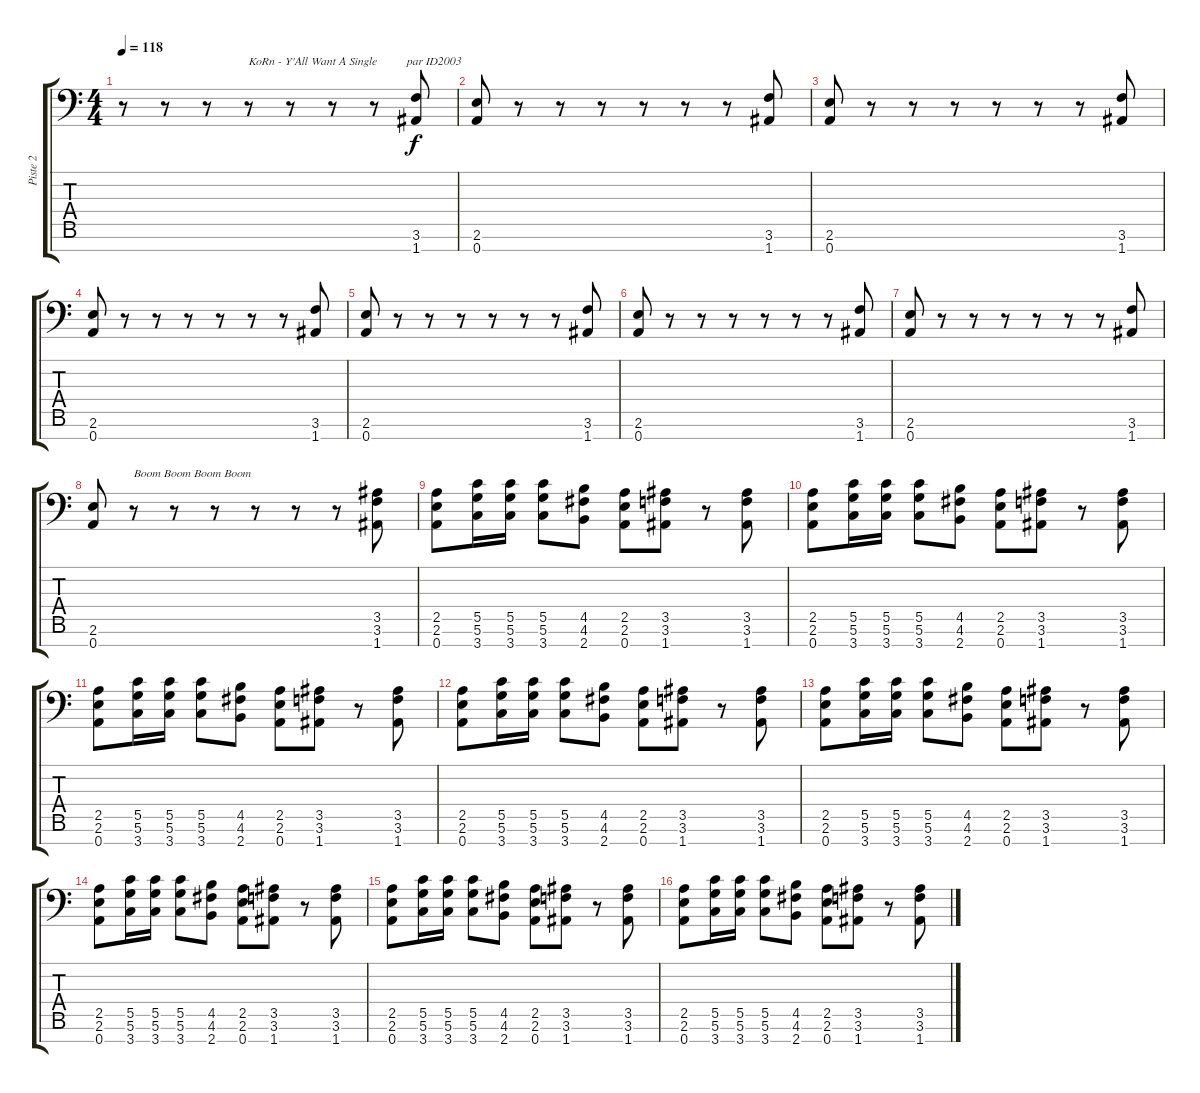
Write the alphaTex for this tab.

\track ("Piste 2" "Piste 2") {instrument overdrivenguitar}
\staff {score tabs}
\tuning (D4 A3 F3 C3 G2 D2 A1) {hide}
\ts (4 4)
\tempo 118
\clef f4
\ks c
r.8{dy f instrument overdrivenguitar} r.8 r.8 r.8{txt "KoRn - Y'All Want A Single          par ID2003"} r.8 r.8 r.8 (3.6 1.7).8 |
(2.6 0.7).8 r.8 r.8 r.8 r.8 r.8 r.8 (3.6 1.7).8 |
(2.6 0.7).8 r.8 r.8 r.8 r.8 r.8 r.8 (3.6 1.7).8 |
(2.6 0.7).8 r.8 r.8 r.8 r.8 r.8 r.8 (3.6 1.7).8 |
(2.6 0.7).8 r.8 r.8 r.8 r.8 r.8 r.8 (3.6 1.7).8 |
(2.6 0.7).8 r.8 r.8 r.8 r.8 r.8 r.8 (3.6 1.7).8 |
(2.6 0.7).8 r.8 r.8 r.8 r.8 r.8 r.8 (3.6 1.7).8 |
(2.6 0.7).8 r.8{txt "Boom Boom Boom Boom"} r.8 r.8 r.8 r.8 r.8 (3.5 3.6 1.7).8 |
(2.5 2.6 0.7).8 (5.5 5.6 3.7).16 (5.5 5.6 3.7).16 (5.5 5.6 3.7).8 (4.5 4.6 2.7).8 (2.5 2.6 0.7).8 (3.5 3.6 1.7).8 r.8 (3.5 3.6 1.7).8 |
(2.5 2.6 0.7).8 (5.5 5.6 3.7).16 (5.5 5.6 3.7).16 (5.5 5.6 3.7).8 (4.5 4.6 2.7).8 (2.5 2.6 0.7).8 (3.5 3.6 1.7).8 r.8 (3.5 3.6 1.7).8 |
(2.5 2.6 0.7).8 (5.5 5.6 3.7).16 (5.5 5.6 3.7).16 (5.5 5.6 3.7).8 (4.5 4.6 2.7).8 (2.5 2.6 0.7).8 (3.5 3.6 1.7).8 r.8 (3.5 3.6 1.7).8 |
(2.5 2.6 0.7).8 (5.5 5.6 3.7).16 (5.5 5.6 3.7).16 (5.5 5.6 3.7).8 (4.5 4.6 2.7).8 (2.5 2.6 0.7).8 (3.5 3.6 1.7).8 r.8 (3.5 3.6 1.7).8 |
(2.5 2.6 0.7).8 (5.5 5.6 3.7).16 (5.5 5.6 3.7).16 (5.5 5.6 3.7).8 (4.5 4.6 2.7).8 (2.5 2.6 0.7).8 (3.5 3.6 1.7).8 r.8 (3.5 3.6 1.7).8 |
(2.5 2.6 0.7).8 (5.5 5.6 3.7).16 (5.5 5.6 3.7).16 (5.5 5.6 3.7).8 (4.5 4.6 2.7).8 (2.5 2.6 0.7).8 (3.5 3.6 1.7).8 r.8 (3.5 3.6 1.7).8 |
(2.5 2.6 0.7).8 (5.5 5.6 3.7).16 (5.5 5.6 3.7).16 (5.5 5.6 3.7).8 (4.5 4.6 2.7).8 (2.5 2.6 0.7).8 (3.5 3.6 1.7).8 r.8 (3.5 3.6 1.7).8 |
(2.5 2.6 0.7).8 (5.5 5.6 3.7).16 (5.5 5.6 3.7).16 (5.5 5.6 3.7).8 (4.5 4.6 2.7).8 (2.5 2.6 0.7).8 (3.5 3.6 1.7).8 r.8 (3.5 3.6 1.7).8
